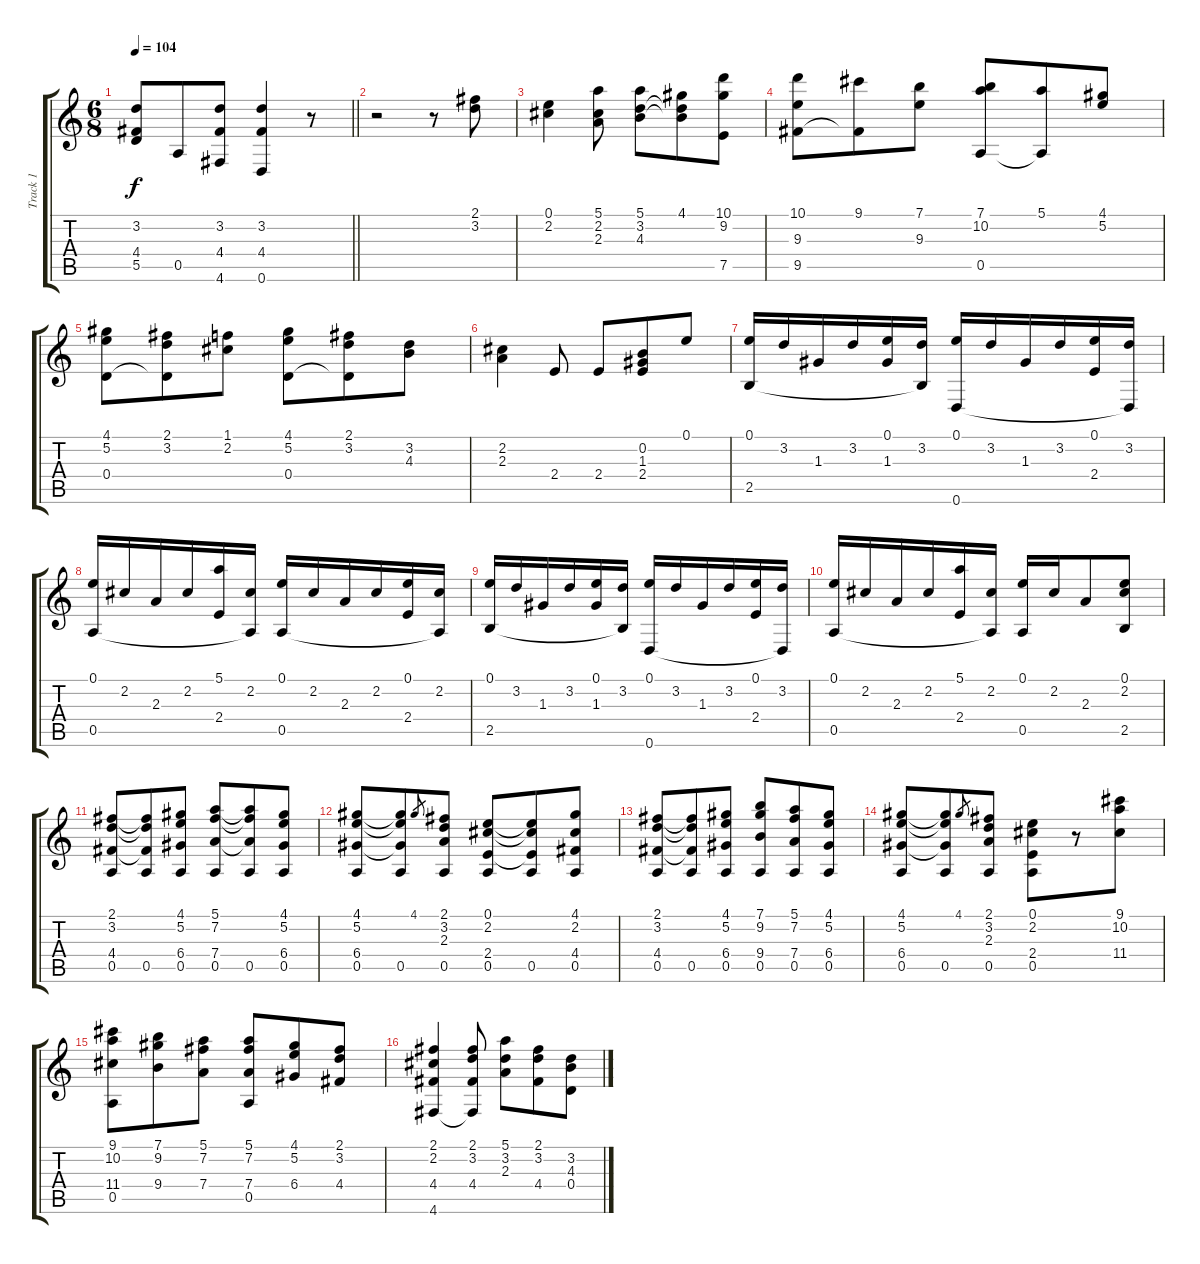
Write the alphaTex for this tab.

\track ("Track 1" "Track 1") {instrument acousticguitarnylon}
\staff {score tabs}
\tuning (E4 B3 G3 D3 A2 D2) {hide}
\ts (6 8)
\tempo 104
\clef g2
\barLineRight lightlight
\ks c
(3.2 4.4 5.5).8{dy f} 0.5.8 (3.2 4.4 4.6).8 (3.2 4.4 0.6).4 r.8 |
r.2 r.8 (2.1 3.2).8 |
(0.1 2.2).4 (5.1 2.2 2.3).8 (5.1 3.2 4.3).8 (4.1 3.2{t} 4.3{t}).8 (10.1 9.2 7.5).8 |
(10.1 9.3 9.5).8 (9.1 9.5{t}).8 (7.1 9.3).8 (7.1 10.2 0.5).8 (5.1 0.5{t}).8 (4.1 5.2).8 |
(4.1 5.2 0.4).8 (2.1 3.2 0.4{t}).8 (1.1 2.2).8 (4.1 5.2 0.4).8 (2.1 3.2 0.4{t}).8 (3.2 4.3).8 |
(2.2 2.3).4 2.4.8 2.4.8 (0.2 1.3 2.4).8 0.1.8 |
(0.1 2.5).16 3.2.16 1.3.16 3.2.16 (0.1 1.3).16 (3.2 2.5{t}).16 (0.1 0.6).16 3.2.16 1.3.16 3.2.16 (0.1 2.4).16 (3.2 0.6{t}).16 |
(0.1 0.5).16 2.2.16 2.3.16 2.2.16 (5.1 2.4).16 (2.2 0.5{t}).16 (0.1 0.5).16 2.2.16 2.3.16 2.2.16 (0.1 2.4).16 (2.2 0.5{t}).16 |
(0.1 2.5).16 3.2.16 1.3.16 3.2.16 (0.1 1.3).16 (3.2 2.5{t}).16 (0.1 0.6).16 3.2.16 1.3.16 3.2.16 (0.1 2.4).16 (3.2 0.6{t}).16 |
(0.1 0.5).16 2.2.16 2.3.16 2.2.16 (5.1 2.4).16 (2.2 0.5{t}).16 (0.1 0.5).16 2.2.16 2.3.8 (0.1 2.2 2.5).8 |
(2.1 3.2 4.4 0.5).8 (2.1{t} 3.2{t} 4.4{t} 0.5).8 (4.1 5.2 6.4 0.5).8 (5.1 7.2 7.4 0.5).8 (5.1{t} 7.2{t} 7.4{t} 0.5).8 (4.1 5.2 6.4 0.5).8 |
(4.1 5.2 6.4 0.5).8 (4.1{t} 5.2{t} 6.4{t} 0.5).8 4.1.8{gr} (2.1 3.2 2.3 0.5).8 (0.1 2.2 2.4 0.5).8 (0.1{t} 2.2{t} 2.4{t} 0.5).8 (4.1 2.2 4.4 0.5).8 |
(2.1 3.2 4.4 0.5).8 (2.1{t} 3.2{t} 4.4{t} 0.5).8 (4.1 5.2 6.4 0.5).8 (7.1 9.2 9.4 0.5).8 (5.1 7.2 7.4 0.5).8 (4.1 5.2 6.4 0.5).8 |
(4.1 5.2 6.4 0.5).8 (4.1{t} 5.2{t} 6.4{t} 0.5).8 4.1.8{gr} (2.1 3.2 2.3 0.5).8 (0.1 2.2 2.4 0.5).8 r.8 (9.1 10.2 11.4).8 |
(9.1 10.2 11.4 0.5).8 (7.1 9.2 9.4).8 (5.1 7.2 7.4).8 (5.1 7.2 7.4 0.5).8 (4.1 5.2 6.4).8 (2.1 3.2 4.4).8 |
(2.1 2.2 4.4 4.6).4 (2.1 3.2 4.4 4.6{t}).8 (5.1 3.2 2.3).8 (2.1 3.2 4.4).8 (3.2 4.3 0.4).8
